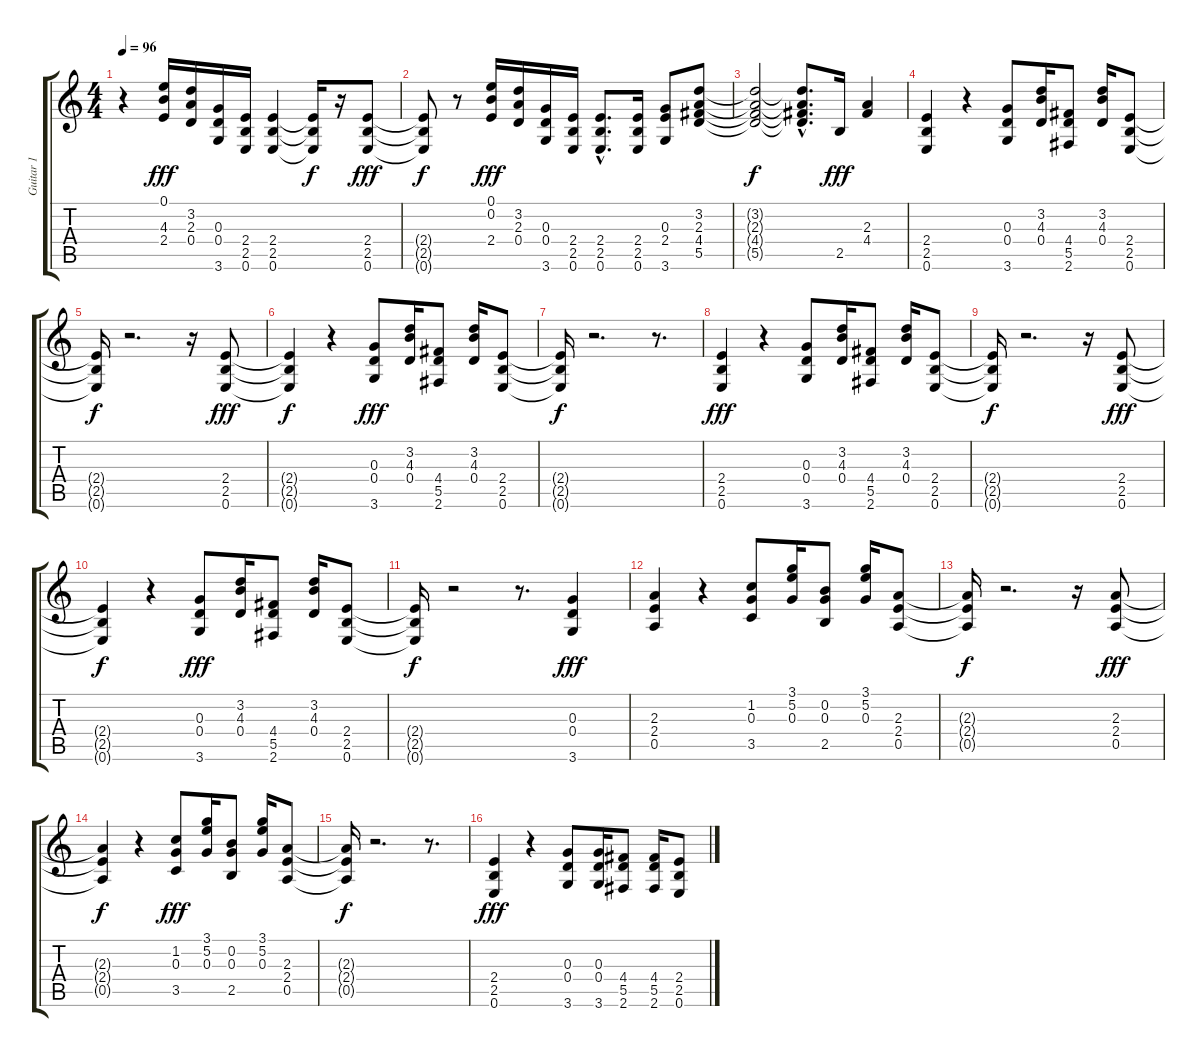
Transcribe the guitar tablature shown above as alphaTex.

\track ("Guitar 1" "Guitar 1") {instrument distortionguitar}
\staff {score tabs}
\tuning (E4 B3 G3 D3 A2 E2) {hide}
\ts (4 4)
\tempo 96
\clef g2
\ks c
r.4{dy fff instrument distortionguitar} (0.1 4.3 2.4).16 (3.2 2.3 0.4).16 (0.3 0.4 3.6).16 (2.4 2.5 0.6).16 (2.4 2.5 0.6).4 (2.4{t} 2.5{t} 0.6{t}).16{dy f} r.16 (2.4 2.5 0.6).8{dy fff} |
(2.4{t} 2.5{t} 0.6{t}).8{dy f} r.8 (0.1 0.2 2.4).16{dy fff} (3.2 2.3 0.4).16 (0.3 0.4 3.6).16 (2.4 2.5 0.6).16 (2.4{hac} 2.5{hac} 0.6{hac}).8{d} (2.4 2.5 0.6).16 (0.3 2.4 3.6).8 (3.2 2.3 4.4 5.5).8 |
(3.2{t} 2.3{t} 4.4{t} 5.5{t}).2{dy f} (3.2{hac t} 2.3{hac t} 4.4{hac t} 5.5{hac t}).8{d} 2.5.16{dy fff} (2.3 4.4).4 |
(2.4 2.5 0.6).4 r.4 (0.3 0.4 3.6).8 (3.2 4.3 0.4).16 (4.4 5.5 2.6).8 (3.2 4.3 0.4).16 (2.4 2.5 0.6).8 |
(2.4{t} 2.5{t} 0.6{t}).16{dy f} r.2{d} r.16 (2.4 2.5 0.6).8{dy fff} |
(2.4{t} 2.5{t} 0.6{t}).4{dy f} r.4 (0.3 0.4 3.6).8{dy fff} (3.2 4.3 0.4).16 (4.4 5.5 2.6).8 (3.2 4.3 0.4).16 (2.4 2.5 0.6).8 |
(2.4{t} 2.5{t} 0.6{t}).16{dy f} r.2{d} r.8{d} |
(2.4 2.5 0.6).4{dy fff} r.4 (0.3 0.4 3.6).8 (3.2 4.3 0.4).16 (4.4 5.5 2.6).8 (3.2 4.3 0.4).16 (2.4 2.5 0.6).8 |
(2.4{t} 2.5{t} 0.6{t}).16{dy f} r.2{d} r.16 (2.4 2.5 0.6).8{dy fff} |
(2.4{t} 2.5{t} 0.6{t}).4{dy f} r.4 (0.3 0.4 3.6).8{dy fff} (3.2 4.3 0.4).16 (4.4 5.5 2.6).8 (3.2 4.3 0.4).16 (2.4 2.5 0.6).8 |
(2.4{t} 2.5{t} 0.6{t}).16{dy f} r.2 r.8{d} (0.3 0.4 3.6).4{dy fff} |
(2.3 2.4 0.5).4 r.4 (1.2 0.3 3.5).8 (3.1 5.2 0.3).16 (0.2 0.3 2.5).8 (3.1 5.2 0.3).16 (2.3 2.4 0.5).8 |
(2.3{t} 2.4{t} 0.5{t}).16{dy f} r.2{d} r.16 (2.3 2.4 0.5).8{dy fff} |
(2.3{t} 2.4{t} 0.5{t}).4{dy f} r.4 (1.2 0.3 3.5).8{dy fff} (3.1 5.2 0.3).16 (0.2 0.3 2.5).8 (3.1 5.2 0.3).16 (2.3 2.4 0.5).8 |
(2.3{t} 2.4{t} 0.5{t}).16{dy f} r.2{d} r.8{d} |
(2.4 2.5 0.6).4{dy fff} r.4 (0.3 0.4 3.6).8 (0.3 0.4 3.6).16 (4.4 5.5 2.6).8 (4.4 5.5 2.6).16 (2.4 2.5 0.6).8
